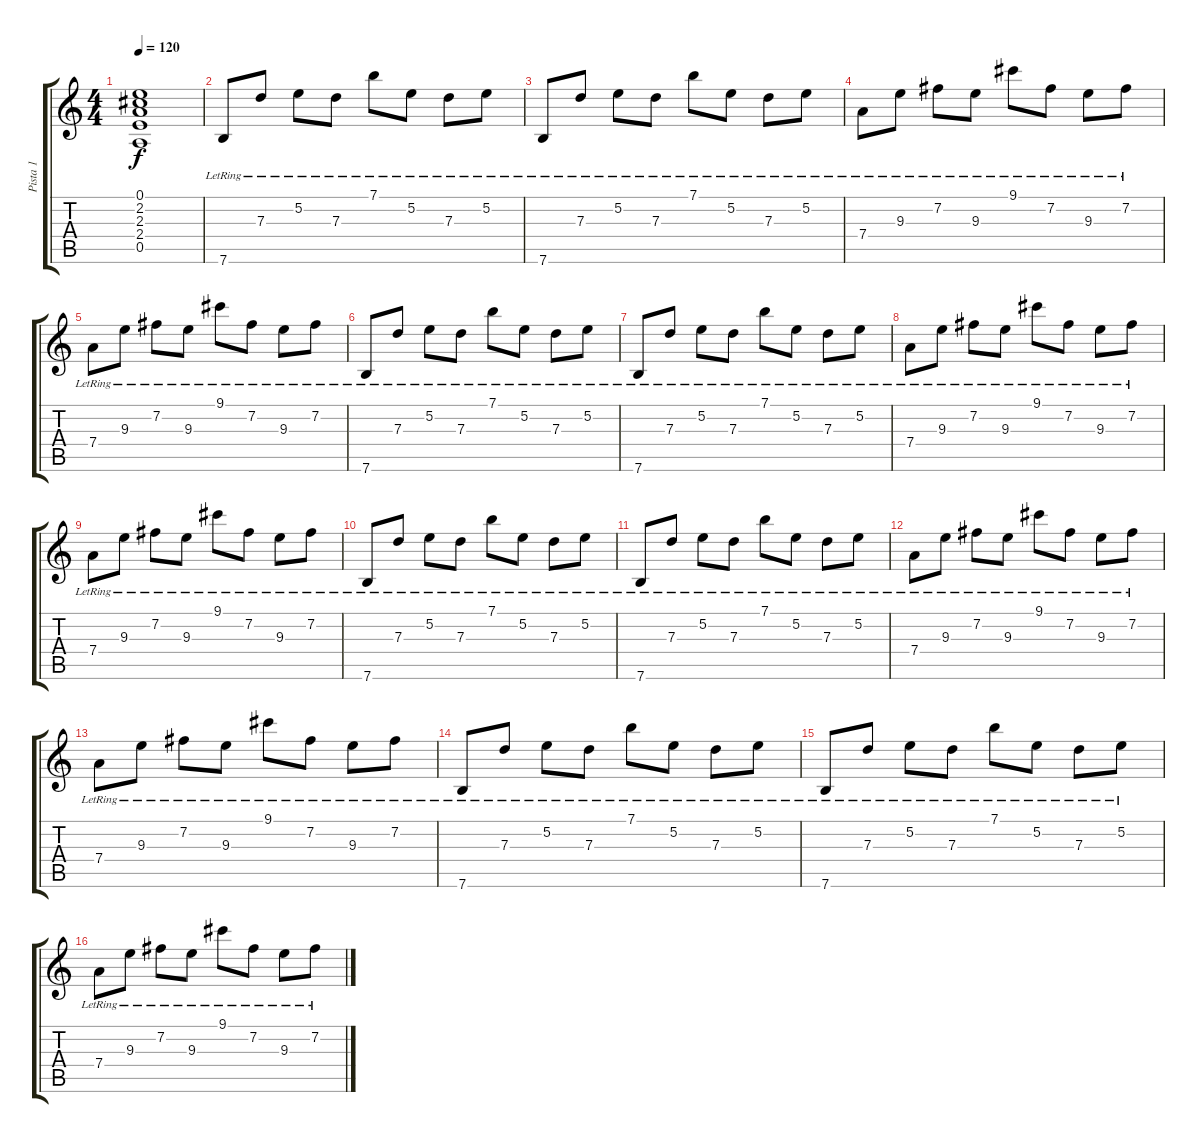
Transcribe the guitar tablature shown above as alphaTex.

\track ("Pista 1" "Pista 1") {instrument acousticguitarsteel}
\staff {score tabs}
\tuning (E4 B3 G3 D3 A2 E2) {hide}
\ts (4 4)
\tempo 120
\clef g2
\ks c
(0.1 2.2 2.3 2.4 0.5).1{dy f} |
7.6{lr}.8{volume 11 instrument acousticguitarsteel} 7.3{lr}.8 5.2{lr}.8 7.3{lr}.8 7.1{lr}.8 5.2{lr}.8 7.3{lr}.8 5.2{lr}.8 |
7.6{lr}.8 7.3{lr}.8 5.2{lr}.8 7.3{lr}.8 7.1{lr}.8 5.2{lr}.8 7.3{lr}.8 5.2{lr}.8 |
7.4{lr}.8 9.3{lr}.8 7.2{lr}.8 9.3{lr}.8 9.1{lr}.8 7.2{lr}.8 9.3{lr}.8 7.2{lr}.8 |
7.4{lr}.8 9.3{lr}.8 7.2{lr}.8 9.3{lr}.8 9.1{lr}.8 7.2{lr}.8 9.3{lr}.8 7.2{lr}.8 |
7.6{lr}.8 7.3{lr}.8 5.2{lr}.8 7.3{lr}.8 7.1{lr}.8 5.2{lr}.8 7.3{lr}.8 5.2{lr}.8 |
7.6{lr}.8 7.3{lr}.8 5.2{lr}.8 7.3{lr}.8 7.1{lr}.8 5.2{lr}.8 7.3{lr}.8 5.2{lr}.8 |
7.4{lr}.8 9.3{lr}.8 7.2{lr}.8 9.3{lr}.8 9.1{lr}.8 7.2{lr}.8 9.3{lr}.8 7.2{lr}.8 |
7.4{lr}.8 9.3{lr}.8 7.2{lr}.8 9.3{lr}.8 9.1{lr}.8 7.2{lr}.8 9.3{lr}.8 7.2{lr}.8 |
7.6{lr}.8 7.3{lr}.8 5.2{lr}.8 7.3{lr}.8 7.1{lr}.8 5.2{lr}.8 7.3{lr}.8 5.2{lr}.8 |
7.6{lr}.8 7.3{lr}.8 5.2{lr}.8 7.3{lr}.8 7.1{lr}.8 5.2{lr}.8 7.3{lr}.8 5.2{lr}.8 |
7.4{lr}.8 9.3{lr}.8 7.2{lr}.8 9.3{lr}.8 9.1{lr}.8 7.2{lr}.8 9.3{lr}.8 7.2{lr}.8 |
7.4{lr}.8 9.3{lr}.8 7.2{lr}.8 9.3{lr}.8 9.1{lr}.8 7.2{lr}.8 9.3{lr}.8 7.2{lr}.8 |
7.6{lr}.8 7.3{lr}.8 5.2{lr}.8 7.3{lr}.8 7.1{lr}.8 5.2{lr}.8 7.3{lr}.8 5.2{lr}.8 |
7.6{lr}.8 7.3{lr}.8 5.2{lr}.8 7.3{lr}.8 7.1{lr}.8 5.2{lr}.8 7.3{lr}.8 5.2{lr}.8 |
7.4{lr}.8 9.3{lr}.8 7.2{lr}.8 9.3{lr}.8 9.1{lr}.8 7.2{lr}.8 9.3{lr}.8 7.2{lr}.8
